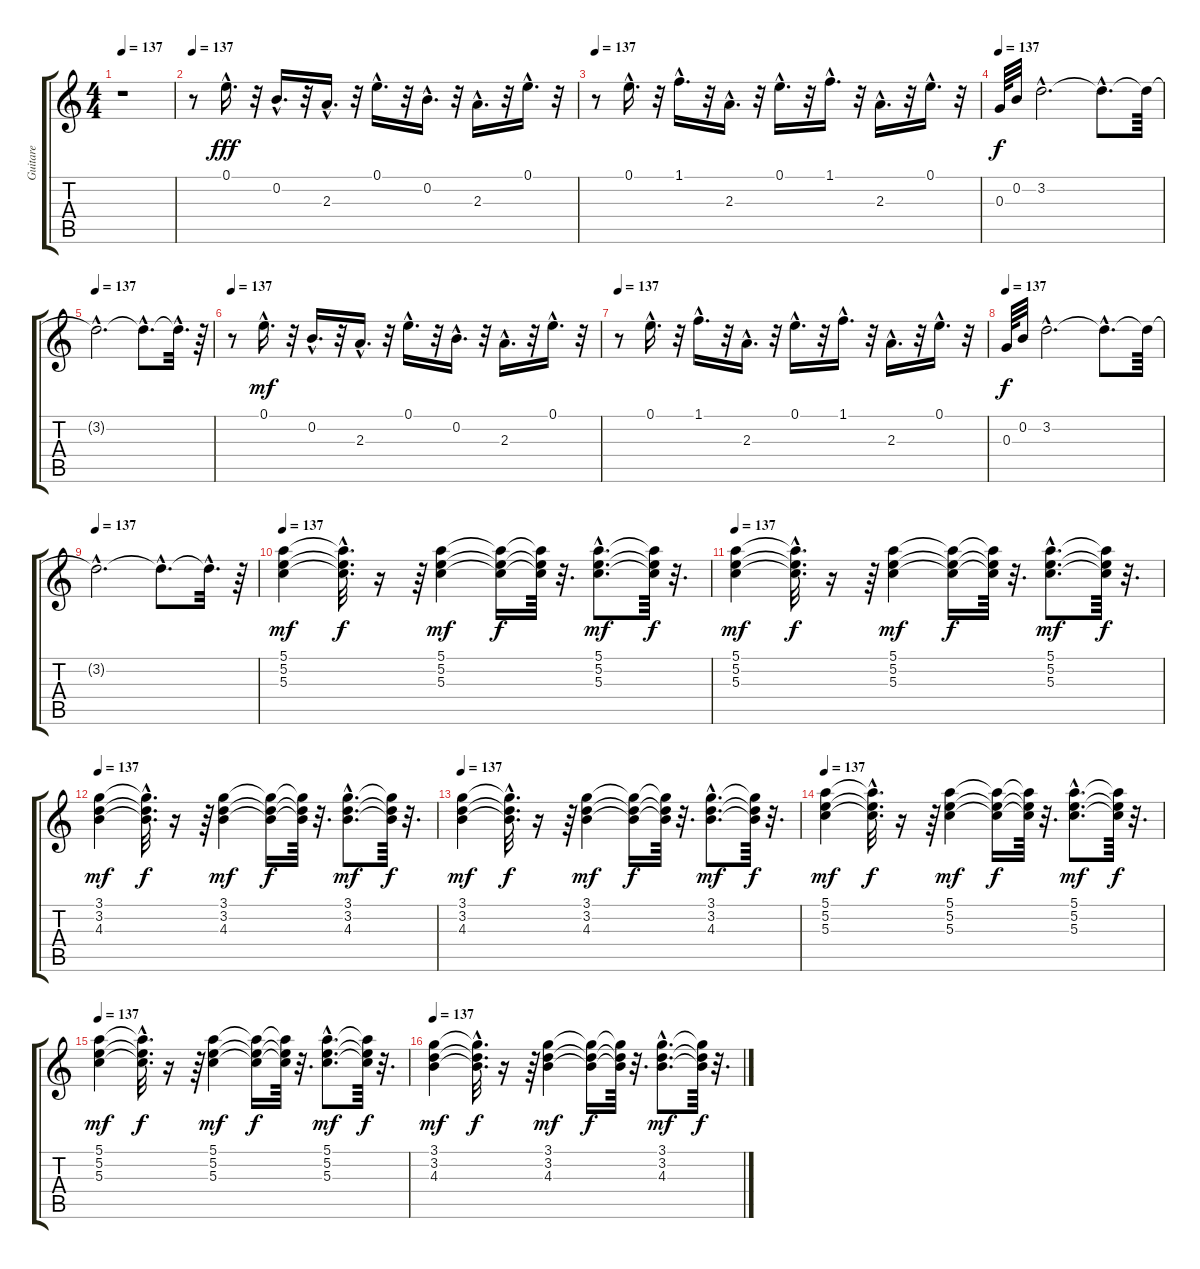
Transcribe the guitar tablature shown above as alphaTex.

\track ("Guitare" "Guitare") {instrument acousticguitarnylon}
\staff {score tabs}
\tuning (E4 B3 G3 D3 A2 E2) {hide}
\ts (4 4)
\tempo 137
\clef g2
\ks c
r.1{dy f} |
\tempo 137
r.8 0.1{hac}.16{d dy fff} r.32 0.2{hac}.16{d} r.32 2.3{hac}.16{d} r.32 0.1{hac}.16{d} r.32 0.2{hac}.16{d} r.32 2.3{hac}.16{d} r.32 0.1{hac}.16{d} r.32 |
\tempo 137
r.8 0.1{hac}.16{d} r.32 1.1{hac}.16{d} r.32 2.3{hac}.16{d} r.32 0.1{hac}.16{d} r.32 1.1{hac}.16{d} r.32 2.3{hac}.16{d} r.32 0.1{hac}.16{d} r.32 |
\tempo 137
0.3.64{dy f} 0.2.32 3.2{hac}.2{d} 3.2{hac t}.8{d} 3.2{t}.64 |
\tempo 137
3.2{hac t}.2{d} 3.2{hac t}.8{d} 3.2{hac t}.32{d} r.64 |
\tempo 137
r.8 0.1{hac}.16{d dy mf} r.32 0.2{hac}.16{d} r.32 2.3{hac}.16{d} r.32 0.1{hac}.16{d} r.32 0.2{hac}.16{d} r.32 2.3{hac}.16{d} r.32 0.1{hac}.16{d} r.32 |
\tempo 137
r.8 0.1{hac}.16{d} r.32 1.1{hac}.16{d} r.32 2.3{hac}.16{d} r.32 0.1{hac}.16{d} r.32 1.1{hac}.16{d} r.32 2.3{hac}.16{d} r.32 0.1{hac}.16{d} r.32 |
\tempo 137
0.3.64{dy f} 0.2.32 3.2{hac}.2{d} 3.2{hac t}.8{d} 3.2{t}.64 |
\tempo 137
3.2{hac t}.2{d} 3.2{hac t}.8{d} 3.2{hac t}.32{d} r.64 |
\tempo 137
(5.1 5.2 5.3).4{dy mf} (5.1{hac t} 5.2{hac t} 5.3{hac t}).32{d dy f} r.16 r.64 (5.1 5.2 5.3).4{dy mf} (5.1{t} 5.2{t} 5.3{t}).16{dy f} (5.1{t} 5.2{t} 5.3{t}).64 r.32{d} (5.1{hac} 5.2{hac} 5.3{hac}).8{d dy mf} (5.1{t} 5.2{t} 5.3{t}).64{dy f} r.32{d} |
\tempo 137
(5.1 5.2 5.3).4{dy mf} (5.1{hac t} 5.2{hac t} 5.3{hac t}).32{d dy f} r.16 r.64 (5.1 5.2 5.3).4{dy mf} (5.1{t} 5.2{t} 5.3{t}).16{dy f} (5.1{t} 5.2{t} 5.3{t}).64 r.32{d} (5.1{hac} 5.2{hac} 5.3{hac}).8{d dy mf} (5.1{t} 5.2{t} 5.3{t}).64{dy f} r.32{d} |
\tempo 137
(3.1 3.2 4.3).4{dy mf} (3.1{hac t} 3.2{hac t} 4.3{hac t}).32{d dy f} r.16 r.64 (3.1 3.2 4.3).4{dy mf} (3.1{t} 3.2{t} 4.3{t}).16{dy f} (3.1{t} 3.2{t} 4.3{t}).64 r.32{d} (3.1{hac} 3.2{hac} 4.3{hac}).8{d dy mf} (3.1{t} 3.2{t} 4.3{t}).64{dy f} r.32{d} |
\tempo 137
(3.1 3.2 4.3).4{dy mf} (3.1{hac t} 3.2{hac t} 4.3{hac t}).32{d dy f} r.16 r.64 (3.1 3.2 4.3).4{dy mf} (3.1{t} 3.2{t} 4.3{t}).16{dy f} (3.1{t} 3.2{t} 4.3{t}).64 r.32{d} (3.1{hac} 3.2{hac} 4.3{hac}).8{d dy mf} (3.1{t} 3.2{t} 4.3{t}).64{dy f} r.32{d} |
\tempo 137
(5.1 5.2 5.3).4{dy mf} (5.1{hac t} 5.2{hac t} 5.3{hac t}).32{d dy f} r.16 r.64 (5.1 5.2 5.3).4{dy mf} (5.1{t} 5.2{t} 5.3{t}).16{dy f} (5.1{t} 5.2{t} 5.3{t}).64 r.32{d} (5.1{hac} 5.2{hac} 5.3{hac}).8{d dy mf} (5.1{t} 5.2{t} 5.3{t}).64{dy f} r.32{d} |
\tempo 137
(5.1 5.2 5.3).4{dy mf} (5.1{hac t} 5.2{hac t} 5.3{hac t}).32{d dy f} r.16 r.64 (5.1 5.2 5.3).4{dy mf} (5.1{t} 5.2{t} 5.3{t}).16{dy f} (5.1{t} 5.2{t} 5.3{t}).64 r.32{d} (5.1{hac} 5.2{hac} 5.3{hac}).8{d dy mf} (5.1{t} 5.2{t} 5.3{t}).64{dy f} r.32{d} |
\tempo 137
(3.1 3.2 4.3).4{dy mf} (3.1{hac t} 3.2{hac t} 4.3{hac t}).32{d dy f} r.16 r.64 (3.1 3.2 4.3).4{dy mf} (3.1{t} 3.2{t} 4.3{t}).16{dy f} (3.1{t} 3.2{t} 4.3{t}).64 r.32{d} (3.1{hac} 3.2{hac} 4.3{hac}).8{d dy mf} (3.1{t} 3.2{t} 4.3{t}).64{dy f} r.32{d}
